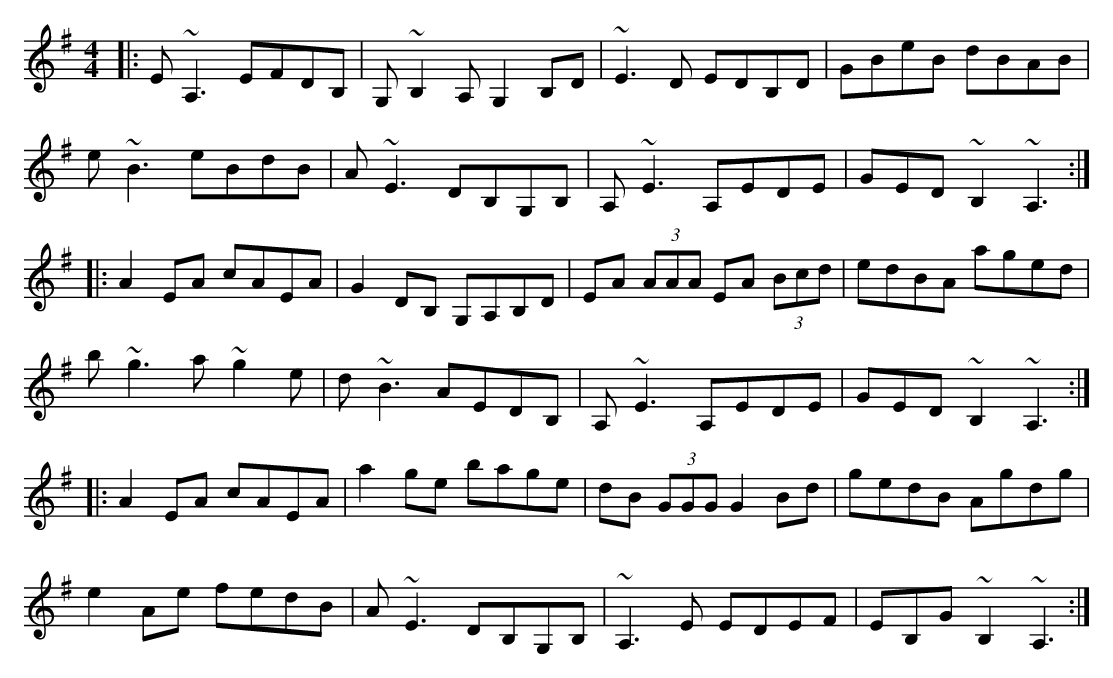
X:1
M:4/4
K:Ador
|:E~A,3 EFDB,|G,~B,2 A, G,2 B,D|~E3D EDB,D|GBeB dBAB|
e~B3 eBdB|A~E3 DB,G,B,|A,~E3 A,EDE|GED ~B,2 ~A,3:|
|:A2EA cAEA|G2DB, G,A,B,D|EA (3AAA EA (3Bcd|edBA aged|
b~g3 a~g2e|d~B3 AEDB,|A,~E3 A,EDE|GED ~B,2 ~A,3:|
|:A2EA cAEA|a2ge bage|dB (3GGG G2Bd|gedB Agdg|
e2Ae fedB|A~E3 DB,G,B,|~A,3E EDEF|EB,G~B,2 ~A,3:|
